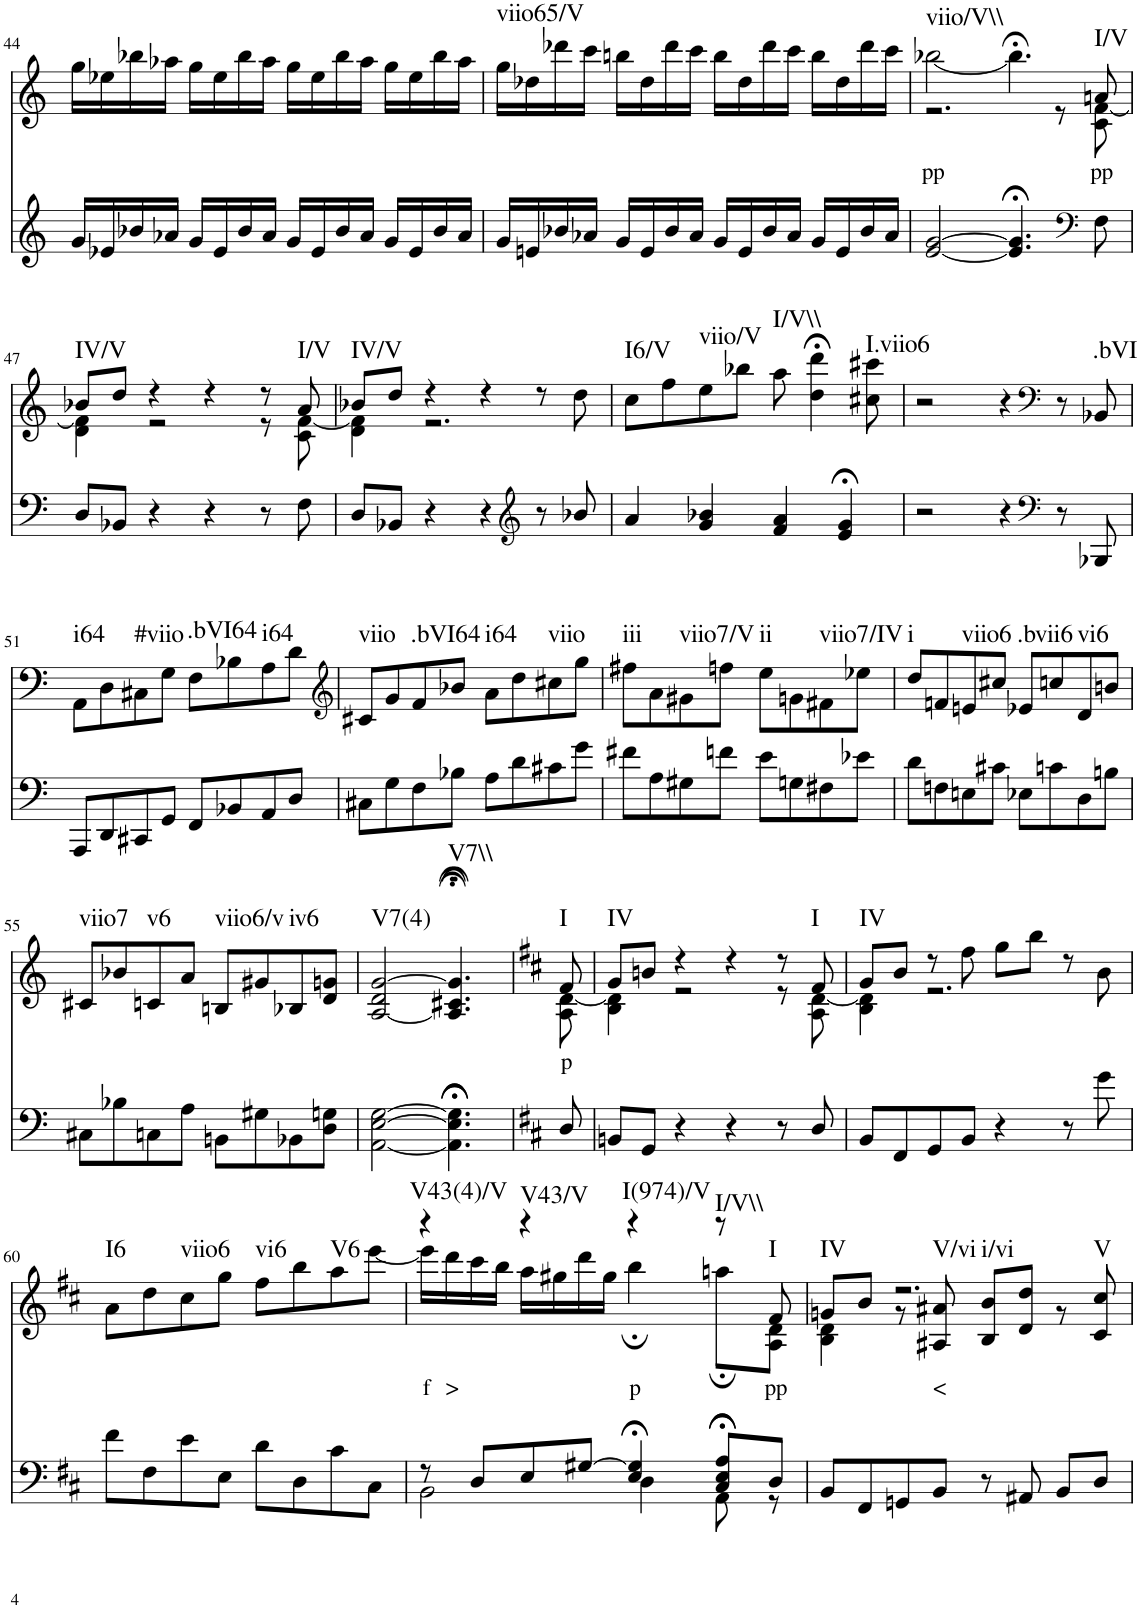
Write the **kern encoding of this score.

**kern	**kern	**text	**harte
*part2	*part1	*part1	*part1
*staff2	*staff1	*staff1	*
*I"Piano	*I"Piano	*	*
*I'Pno	*I'Pno	*	*
!!LO:PB:g=z
*clefG2	*clefG2	*	*
*k[]	*k[]	*	*
*M4/4	*M4/4	*	*
=44	=44	=44	=44
16g/LL	16gg\LL	.	.
16e-X/	16ee-X\	.	.
16b-X/	16bb-X\	.	.
16a-X/JJ	16aa-X\JJ	.	.
16g/LL	16gg\LL	.	.
16e-/	16ee-\	.	.
16b-/	16bb-\	.	.
16a-/JJ	16aa-\JJ	.	.
16g/LL	16gg\LL	.	.
16e-/	16ee-\	.	.
16b-/	16bb-\	.	.
16a-/JJ	16aa-\JJ	.	.
16g/LL	16gg\LL	.	.
16e-/	16ee-\	.	.
16b-/	16bb-\	.	.
16a-/JJ	16aa-\JJ	.	.
=45	=45	=45	=45
!	!	!	!LO:H:kt=viio65/V
16g/LL	16gg\LL	.	N
16en/	16dd-X\	.	.
16b-X/	16ddd-X\	.	.
16a-X/JJ	16ccc\JJ	.	.
16g/LL	16bbn\LL	.	.
16e/	16dd-\	.	.
16b-/	16ddd-\	.	.
16a-/JJ	16ccc\JJ	.	.
16g/LL	16bb\LL	.	.
16e/	16dd-\	.	.
16b-/	16ddd-\	.	.
16a-/JJ	16ccc\JJ	.	.
16g/LL	16bb\LL	.	.
16e/	16dd-\	.	.
16b-/	16ddd-\	.	.
16a-/JJ	16ccc\JJ	.	.
=46	=46	=46	=46
*	*^	*	*
!	!	!	!LO:LY:b	!LO:H:kt=viio/V\\
[2e/ [2g/	[2bb-X\	2.r	pp	N
4.e/];< 4.g/];<	4.bb-;<\]	.	.	.
.	.	8r	.	.
*clefF4	*	*	*	*
!	!	!	!LO:LY:b	!LO:H:kt=I/V
8F\	8an/	8c\ [8f\	pp	N
!!LO:LB:g=z	!!
=47	=47	=47	=47	=47
!	!	!	!	!LO:H:kt=IV/V
8D/L	8b-X/L	4d\ 4f\]	.	N
8BB-X/J	8dd/J	.	.	.
4r	4r	2r	.	.
4r	4r	.	.	.
8r	8r	8r	.	.
!	!	!	!	!LO:H:kt=I/V
8F\	8a/	8c\ [8f\	.	N
=48	=48	=48	=48	=48
!	!	!	!	!LO:H:kt=IV/V
8D/L	8b-X/L	4d\ 4f\]	.	N
8BB-X/J	8dd/J	.	.	.
4r	4r	2.r	.	.
4r	4r	.	.	.
*clefG2	*	*	*	*
8r	8r	.	.	.
8b-X/	8dd\	.	.	.
*	*v	*v	*	*
=49	=49	=49	=49
!	!	!	!LO:H:kt=I6/V
4a/	8cc\L	.	N
.	8ff\	.	.
!	!	!	!LO:H:kt=viio/V
4g/ 4b-X/	8ee\	.	N
.	8bb-X\J	.	.
!	!	!	!LO:H:kt=I/V\\
4f/ 4a/	8aa\	.	N
.	4dd\;< 4ddd\;<	.	.
4e/;< 4g/;<	.	.	.
!	!	!	!LO:H:kt=I.viio6
.	8cc#X\ 8ccc#X\	.	N
=50	=50	=50	=50
2r	2r	.	.
4r	4r	.	.
*clefF4	*clefF4	*	*
8r	8r	.	.
!	!	!	!LO:H:kt=.bVI
8BBB-X/	8BB-X/	.	N
!!LO:LB:g=z
=51	=51	=51	=51
!	!	!	!LO:H:kt=i64
8AAA/L	8AA\L	.	N
8DD/	8D\	.	.
!	!	!	!LO:H:kt=#viio
8CC#X/	8C#X\	.	N
8GG/J	8G\J	.	.
!	!	!	!LO:H:kt=.bVI64
8FF/L	8F\L	.	N
8BB-X/	8B-X\	.	.
!	!	!	!LO:H:kt=i64
8AA/	8A\	.	N
8D/J	8d\J	.	.
=52	=52	=52	=52
*	*clefG2	*	*
!	!	!	!LO:H:kt=viio
8C#X\L	8c#X/L	.	N
8G\	8g/	.	.
!	!	!	!LO:H:kt=.bVI64
8F\	8f/	.	N
8B-X\J	8b-X/J	.	.
!	!	!	!LO:H:kt=i64
8A\L	8a\L	.	N
8d\	8dd\	.	.
!	!	!	!LO:H:kt=viio
8c#X\	8cc#X\	.	N
8g\J	8gg\J	.	.
=53	=53	=53	=53
!	!	!	!LO:H:kt=iii
8f#X\L	8ff#X\L	.	N
8A\	8a\	.	.
!	!	!	!LO:H:kt=viio7/V
8G#X\	8g#X\	.	N
8fn\J	8ffn\J	.	.
!	!	!	!LO:H:kt=ii
8e\L	8ee\L	.	N
8Gn\	8gn\	.	.
!	!	!	!LO:H:kt=viio7/IV
8F#X\	8f#X\	.	N
8e-X\J	8ee-X\J	.	.
=54	=54	=54	=54
!	!	!	!LO:H:kt=i
8d\L	8dd/L	.	N
8Fn\	8fn/	.	.
!	!	!	!LO:H:kt=viio6
8En\	8en/	.	N
8c#X\J	8cc#X/J	.	.
!	!	!	!LO:H:kt=.bvii6
8E-X\L	8e-X/L	.	N
8cn\	8ccn/	.	.
!	!	!	!LO:H:kt=vi6
8D\	8d/	.	N
8Bn\J	8bn/J	.	.
!!LO:LB:g=z
=55	=55	=55	=55
!	!	!	!LO:H:kt=viio7
8C#X\L	8c#X/L	.	N
8B-X\	8b-X/	.	.
!	!	!	!LO:H:kt=v6
8Cn\	8cn/	.	N
8A\J	8a/J	.	.
!	!	!	!LO:H:kt=viio6/v
8BBn\L	8Bn/L	.	N
8G#X\	8g#X/	.	.
!	!	!	!LO:H:kt=iv6
8BB-X\	8B-X/	.	N
8D\ 8Gn\J	8d/ 8gn/J	.	.
=56	=56	=56	=56
!	!	!	!LO:H:kt=V7(4)
[2AA\ [2E\ [2G\	[2A/ 2d/ [2g/	.	N
!	!	!	!LO:H:kt=V7\\
4.AA\];< 4.E\];< 4.G\];<	4.A/];< 4.c#X/;< 4.g/];<	.	N
=57	=57	=57	=57
*k[f#c#]	*k[f#c#]	*	*
*	*^	*	*
!	!	!	!LO:LY:b	!LO:H:kt=I
8D/	8f#/	8A\ [8d\	p	N
=58	=58	=58	=58	=58
!	!	!	!	!LO:H:kt=IV
8BBn/L	8g/L	4B\ 4d\]	.	N
8GG/J	8bn/J	.	.	.
4r	4r	2r	.	.
4r	4r	.	.	.
8r	8r	8r	.	.
!	!	!	!	!LO:H:kt=I
8D/	8f#/	8A\ [8d\	.	N
=59	=59	=59	=59	=59
!	!	!	!	!LO:H:kt=IV
8BB/L	8g/L	4B\ 4d\]	.	N
8FF#/	8b/J	.	.	.
8GG/	8r	2.r	.	.
8BB/J	8ff#\	.	.	.
4r	8gg\L	.	.	.
.	8bb\J	.	.	.
8r	8r	.	.	.
8g\	8b\	.	.	.
*	*v	*v	*	*
!!LO:LB:g=z
=60	=60	=60	=60
!	!	!	!LO:H:kt=I6
8f#\L	8a\L	.	N
8F#\	8dd\	.	.
!	!	!	!LO:H:kt=viio6
8e\	8cc#\	.	N
8E\J	8gg\J	.	.
!	!	!	!LO:H:kt=vi6
8d\L	8ff#\L	.	N
8D\	8bb\	.	.
!	!	!	!LO:H:kt=V6
8c#\	8aa\	.	N
8C#\J	[8eee\J	.	.
=61	=61	=61	=61
*^	*^	*	*
!	!	!	!	!LO:LY:b	!LO:H:kt=V43(4)/V
8r	2BB\	4r	16eee\LL]	f	N
!	!	!	!	!LO:LY:b	!
.	.	.	16ddd\	>	.
8D/L	.	.	16ccc#\	.	.
.	.	.	16bb\JJ	.	.
!	!	!	!	!	!LO:H:kt=V43/V
8E/	.	4r	16aa\LL	.	N
.	.	.	16gg#X\	.	.
[8G#X/J	.	.	16ddd\	.	.
.	.	.	16gg#\JJ	.	.
!	!	!	!	!LO:LY:b	!LO:H:kt=I(974)/V
4E/;< 4G#/];<	4D\	4r	4bb;\	p	N
!	!	!	!	!	!LO:H:kt=I/V\\
8C#/;< 8E/;< 8A/;<L	8AA\	8r	8aan;\L	.	N
!	!	!	!	!LO:LY:b	!LO:H:kt=I
8D/J	8r	8f#/	8A\ 8d\J	pp	N
=62	=62	=62	=62	=62	=62
!	!	!	!	!	!LO:H:kt=IV
*v	*v	*	*	*	*
8BB/L	8gn/L	4B\ 4d\	.	N
8FF#/	8b/J	.	.	.
!	!	!	!	!LO:H:n=1:kt=V/vi
!	!	!	!	!LO:H:n=2:kt=i/vi
!	!	!	!	!LO:H:n=3:kt=V
8GGn/	2.r	8r	.	N N N
!	!	!	!LO:LY:b	!
8BB/J	.	8A#X/ 8a#X/	<	.
8r	.	8B/ 8b/L	.	.
8AA#X/	.	8d/ 8dd/J	.	.
8BB/L	.	8r	.	.
8D/J	.	8c#/ 8cc#/	.	.
*	*v	*v	*	*
=	=	=	=
*-	*-	*-	*-
